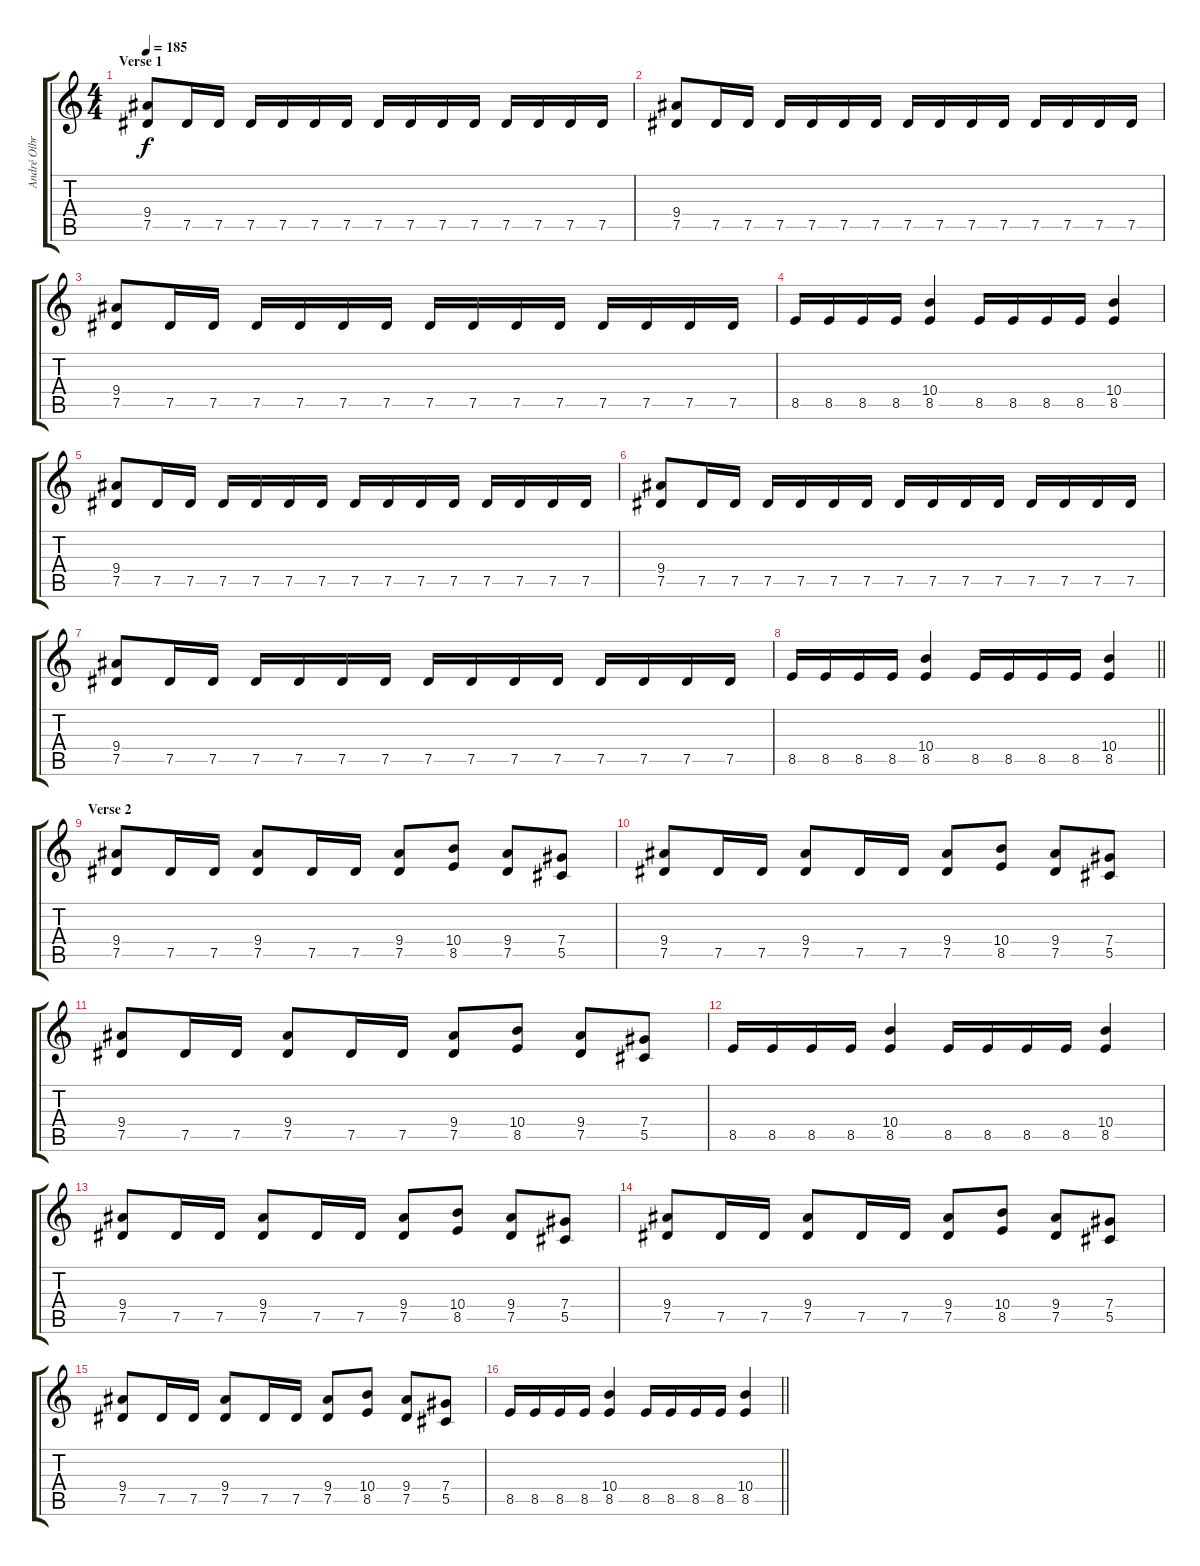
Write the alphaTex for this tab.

\track ("André Olbrich" "André Olbr") {instrument distortionguitar}
\staff {score tabs}
\tuning (Eb4 Bb3 Gb3 Db3 Ab2 Eb2) {hide}
\ts (4 4)
\section ("" "Verse 1")
\tempo 185
\clef g2
\ks c
(9.4 7.5).8{dy f} 7.5.16 7.5.16 7.5.16 7.5.16 7.5.16 7.5.16 7.5.16 7.5.16 7.5.16 7.5.16 7.5.16 7.5.16 7.5.16 7.5.16 |
(9.4 7.5).8 7.5.16 7.5.16 7.5.16 7.5.16 7.5.16 7.5.16 7.5.16 7.5.16 7.5.16 7.5.16 7.5.16 7.5.16 7.5.16 7.5.16 |
(9.4 7.5).8 7.5.16 7.5.16 7.5.16 7.5.16 7.5.16 7.5.16 7.5.16 7.5.16 7.5.16 7.5.16 7.5.16 7.5.16 7.5.16 7.5.16 |
8.5.16 8.5.16 8.5.16 8.5.16 (10.4 8.5).4 8.5.16 8.5.16 8.5.16 8.5.16 (10.4 8.5).4 |
(9.4 7.5).8 7.5.16 7.5.16 7.5.16 7.5.16 7.5.16 7.5.16 7.5.16 7.5.16 7.5.16 7.5.16 7.5.16 7.5.16 7.5.16 7.5.16 |
(9.4 7.5).8 7.5.16 7.5.16 7.5.16 7.5.16 7.5.16 7.5.16 7.5.16 7.5.16 7.5.16 7.5.16 7.5.16 7.5.16 7.5.16 7.5.16 |
(9.4 7.5).8 7.5.16 7.5.16 7.5.16 7.5.16 7.5.16 7.5.16 7.5.16 7.5.16 7.5.16 7.5.16 7.5.16 7.5.16 7.5.16 7.5.16 |
\barLineRight lightlight
8.5.16 8.5.16 8.5.16 8.5.16 (10.4 8.5).4 8.5.16 8.5.16 8.5.16 8.5.16 (10.4 8.5).4 |
\section ("" "Verse 2")
(9.4 7.5).8 7.5.16 7.5.16 (9.4 7.5).8 7.5.16 7.5.16 (9.4 7.5).8 (10.4 8.5).8 (9.4 7.5).8 (7.4 5.5).8 |
(9.4 7.5).8 7.5.16 7.5.16 (9.4 7.5).8 7.5.16 7.5.16 (9.4 7.5).8 (10.4 8.5).8 (9.4 7.5).8 (7.4 5.5).8 |
(9.4 7.5).8 7.5.16 7.5.16 (9.4 7.5).8 7.5.16 7.5.16 (9.4 7.5).8 (10.4 8.5).8 (9.4 7.5).8 (7.4 5.5).8 |
8.5.16 8.5.16 8.5.16 8.5.16 (10.4 8.5).4 8.5.16 8.5.16 8.5.16 8.5.16 (10.4 8.5).4 |
(9.4 7.5).8 7.5.16 7.5.16 (9.4 7.5).8 7.5.16 7.5.16 (9.4 7.5).8 (10.4 8.5).8 (9.4 7.5).8 (7.4 5.5).8 |
(9.4 7.5).8 7.5.16 7.5.16 (9.4 7.5).8 7.5.16 7.5.16 (9.4 7.5).8 (10.4 8.5).8 (9.4 7.5).8 (7.4 5.5).8 |
(9.4 7.5).8 7.5.16 7.5.16 (9.4 7.5).8 7.5.16 7.5.16 (9.4 7.5).8 (10.4 8.5).8 (9.4 7.5).8 (7.4 5.5).8 |
\barLineRight lightlight
8.5.16 8.5.16 8.5.16 8.5.16 (10.4 8.5).4 8.5.16 8.5.16 8.5.16 8.5.16 (10.4 8.5).4
